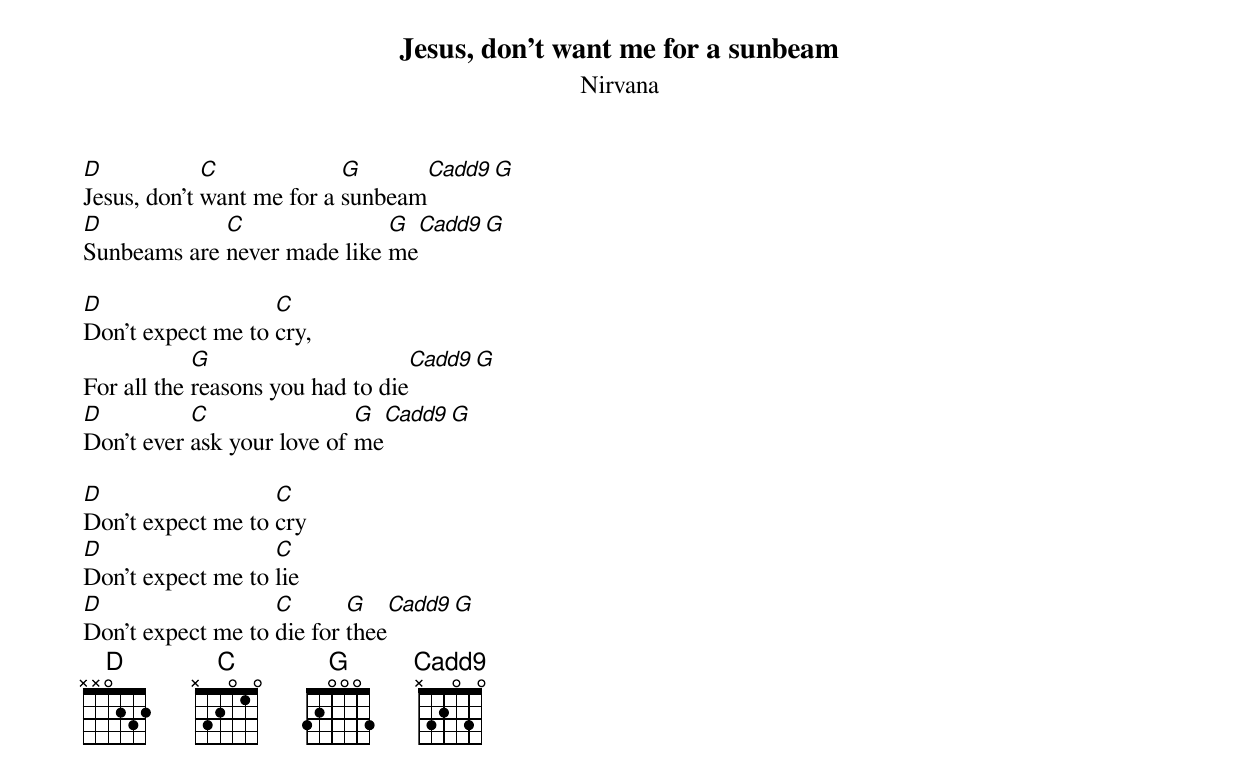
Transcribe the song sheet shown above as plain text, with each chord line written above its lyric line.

Jesus, don't want me for a sunbeam
Nirvana

D            C             G        Cadd9 G
Jesus, don't want me for a sunbeam
D            C               G   Cadd9 G
Sunbeams are never made like me

D                  C
Don't expect me to cry,
            G                     Cadd9  G
For all the reasons you had to die
D          C                G   Cadd9  G
Don't ever ask your love of me

D                  C
Don't expect me to cry
D                  C
Don't expect me to lie
D                  C       G   Cadd9  G
Don't expect me to die for thee
